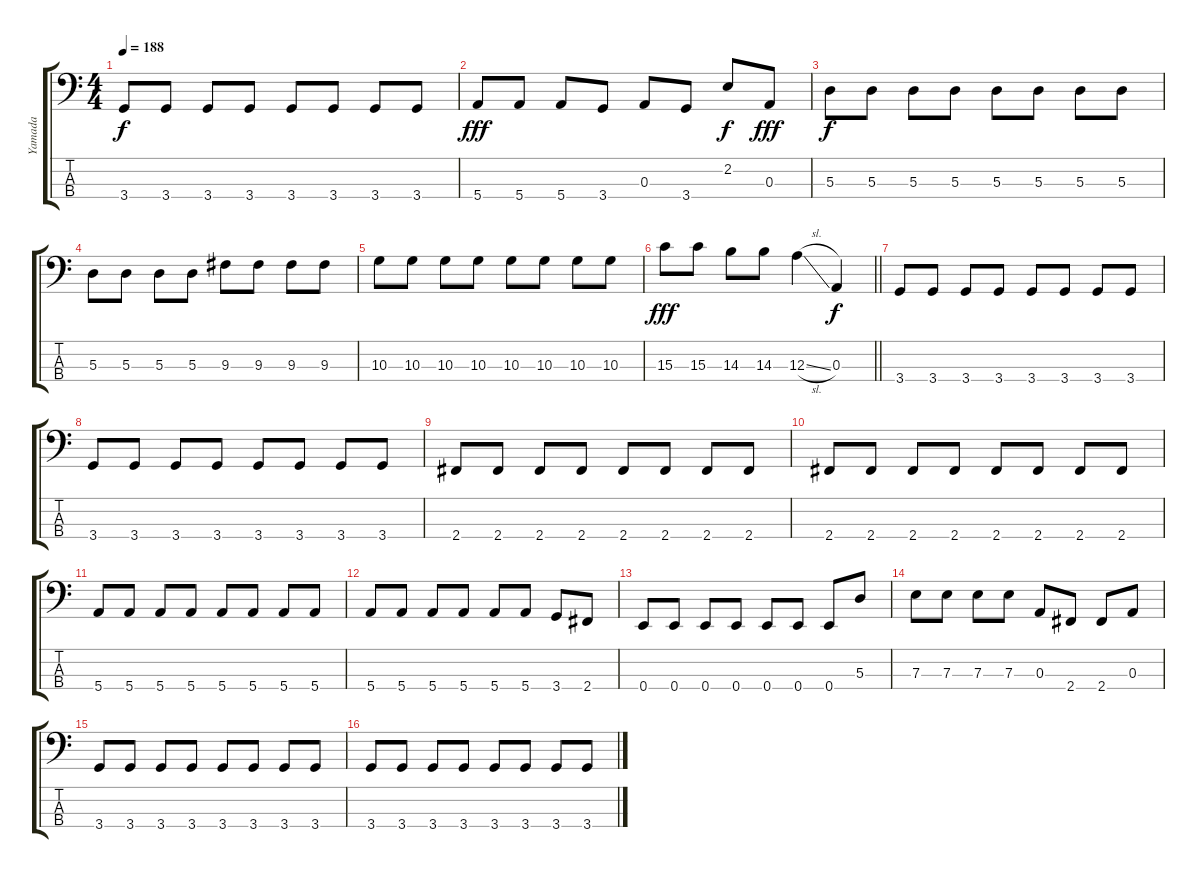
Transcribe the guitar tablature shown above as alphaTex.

\track ("Yamada" "Yamada") {instrument electricbasspick}
\staff {score tabs}
\tuning (G2 D2 A1 E1) {hide}
\ts (4 4)
\tempo 188
\clef f4
\ks c
3.4.8{dy f} 3.4.8 3.4.8 3.4.8 3.4.8 3.4.8 3.4.8 3.4.8 |
5.4.8{dy fff} 5.4.8 5.4.8 3.4.8 0.3.8 3.4.8 2.2.8{dy f} 0.3.8{dy fff} |
5.3.8{dy f} 5.3.8 5.3.8 5.3.8 5.3.8 5.3.8 5.3.8 5.3.8 |
5.3.8 5.3.8 5.3.8 5.3.8 9.3.8 9.3.8 9.3.8 9.3.8 |
10.3.8 10.3.8 10.3.8 10.3.8 10.3.8 10.3.8 10.3.8 10.3.8 |
\barLineRight lightlight
15.3.8{dy fff} 15.3.8 14.3.8 14.3.8 12.3{sl}.4 0.3.4{dy f} |
3.4.8 3.4.8 3.4.8 3.4.8 3.4.8 3.4.8 3.4.8 3.4.8 |
3.4.8 3.4.8 3.4.8 3.4.8 3.4.8 3.4.8 3.4.8 3.4.8 |
2.4.8 2.4.8 2.4.8 2.4.8 2.4.8 2.4.8 2.4.8 2.4.8 |
2.4.8 2.4.8 2.4.8 2.4.8 2.4.8 2.4.8 2.4.8 2.4.8 |
5.4.8 5.4.8 5.4.8 5.4.8 5.4.8 5.4.8 5.4.8 5.4.8 |
5.4.8 5.4.8 5.4.8 5.4.8 5.4.8 5.4.8 3.4.8 2.4.8 |
0.4.8 0.4.8 0.4.8 0.4.8 0.4.8 0.4.8 0.4.8 5.3.8 |
7.3.8 7.3.8 7.3.8 7.3.8 0.3.8 2.4.8 2.4.8 0.3.8 |
3.4.8 3.4.8 3.4.8 3.4.8 3.4.8 3.4.8 3.4.8 3.4.8 |
3.4.8 3.4.8 3.4.8 3.4.8 3.4.8 3.4.8 3.4.8 3.4.8
